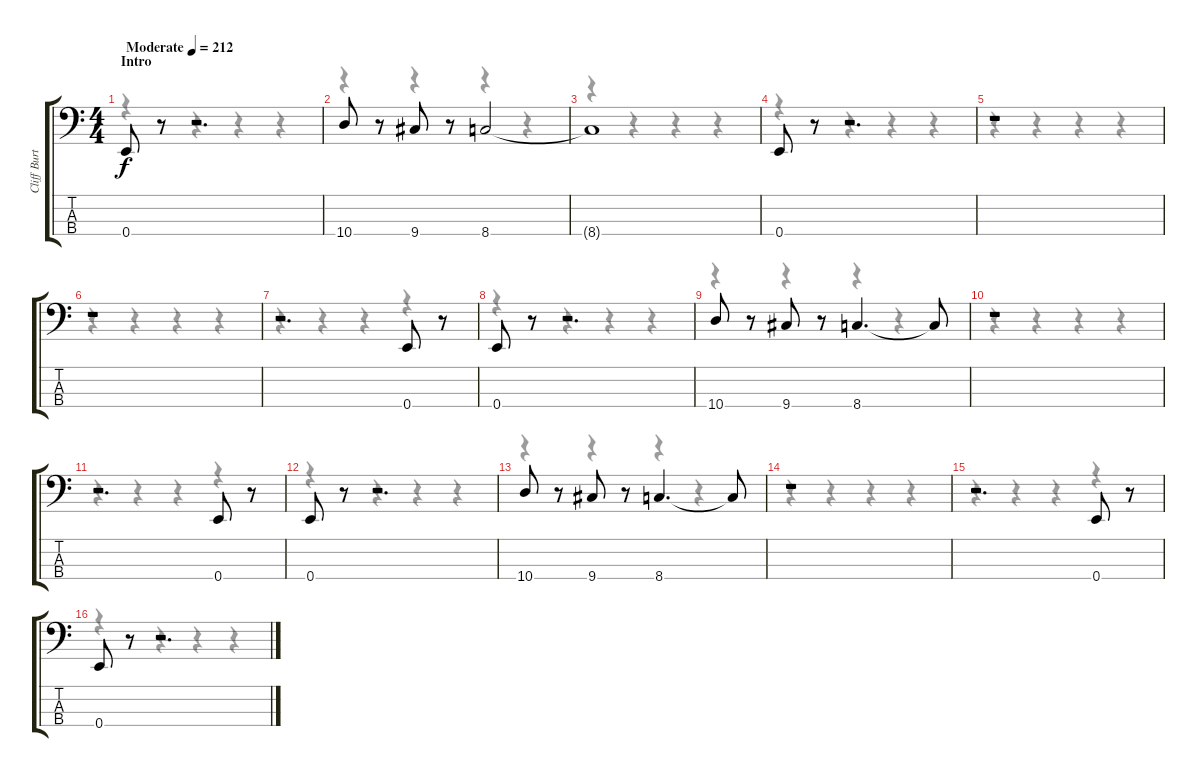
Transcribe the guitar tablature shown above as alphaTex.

\track ("Cliff Burton" "Cliff Burt") {instrument electricbassfinger}
\staff {score tabs}
\tuning (G2 D2 A1 E1) {hide}
\voice
\ts (4 4)
\section ("" "Intro")
\tempo (212 "Moderate")
\clef f4
\ks c
0.4.8{dy f instrument electricbassfinger} r.8 r.2{d} |
10.4.8 r.8 9.4.8 r.8 8.4.2 |
8.4{t}.1 |
0.4.8 r.8 r.2{d} |
r.1 |
r.1 |
r.2{d} 0.4.8 r.8 |
0.4.8 r.8 r.2{d} |
10.4.8 r.8 9.4.8 r.8 8.4.4{d} 8.4{t}.8 |
r.1 |
r.2{d} 0.4.8 r.8 |
0.4.8 r.8 r.2{d} |
10.4.8 r.8 9.4.8 r.8 8.4.4{d} 8.4{t}.8 |
r.1 |
r.2{d} 0.4.8 r.8 |
0.4.8 r.8 r.2{d}
\voice
\clef f4
\ottava regular
\simile none
\ks c
r.4{dy f} r.4 r.4 r.4 |
r.4 r.4 r.4 r.4 |
r.4 r.4 r.4 r.4 |
r.4 r.4 r.4 r.4 |
r.4 r.4 r.4 r.4 |
r.4 r.4 r.4 r.4 |
r.4 r.4 r.4 r.4 |
r.4 r.4 r.4 r.4 |
r.4 r.4 r.4 r.4 |
r.4 r.4 r.4 r.4 |
r.4 r.4 r.4 r.4 |
r.4 r.4 r.4 r.4 |
r.4 r.4 r.4 r.4 |
r.4 r.4 r.4 r.4 |
r.4 r.4 r.4 r.4 |
r.4 r.4 r.4 r.4
